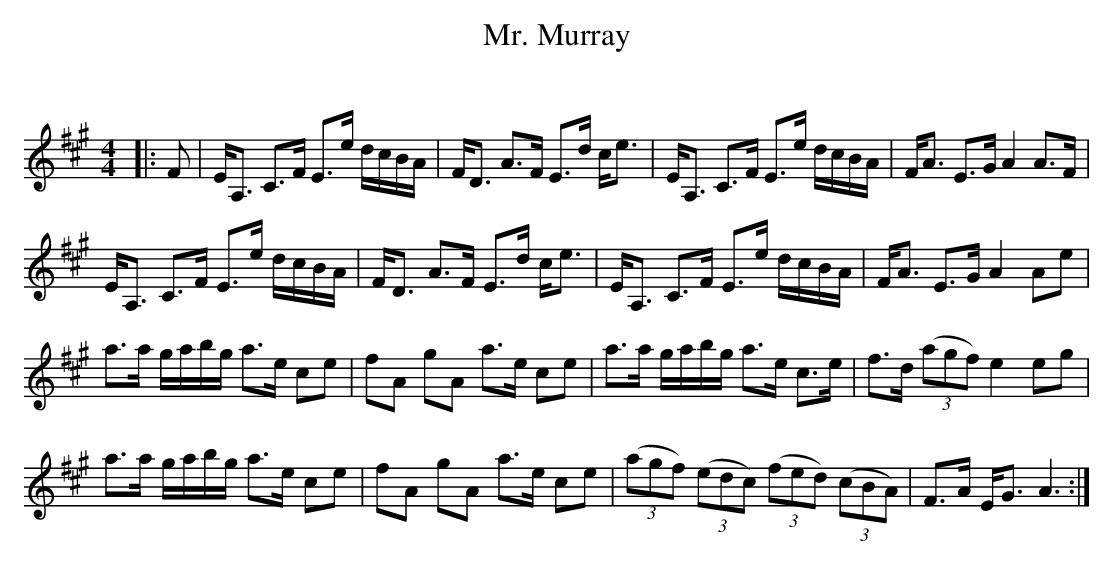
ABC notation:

X:1
T: Mr. Murray
C:
Q: 128
K:A
M:4/4
L:1/16
|:F2|EA,3 C3F E3e dcBA|FD3 A3F E3d ce3|EA,3 C3F E3e dcBA|FA3 E3G A4 A3F|
EA,3 C3F E3e dcBA|FD3 A3F E3d ce3|EA,3 C3F E3e dcBA|FA3 E3G A4 A2e2|
a3a gabg a3e c2e2|f2A2 g2A2 a3e c2e2|a3a gabg a3e c3e|f3d ((3a2g2f2) e4 e2g2|
a3a gabg a3e c2e2|f2A2 g2A2 a3e c2e2|((3a2g2f2) ((3e2d2c2) ((3f2e2d2) ((3c2B2A2) |F3A EG3 A6:|
